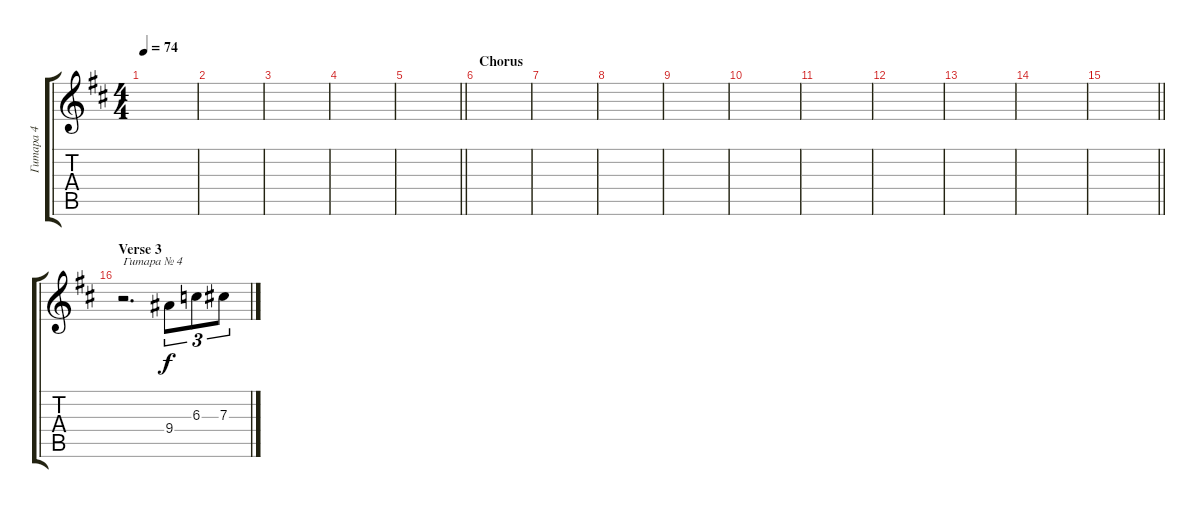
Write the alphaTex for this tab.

\track ("Гитара 4" "Гитара 4") {instrument distortionguitar}
\staff {score tabs}
\tuning (Eb4 Bb3 Gb3 Db3 Ab2 Eb2) {hide}
\ts (4 4)
\tempo 74
\clef g2
\ks bminor
|
|
|
|
\barLineRight lightlight
|
\section ("" "Chorus")
|
|
|
|
|
|
|
|
|
\barLineRight lightlight
|
\section ("" "Verse 3")
r.2{d txt "Гитара № 4" volume 13 instrument acousticguitarsteel} 9.4.8{tu (3 2)} 6.3.8{tu (3 2)} 7.3.8{tu (3 2)}
